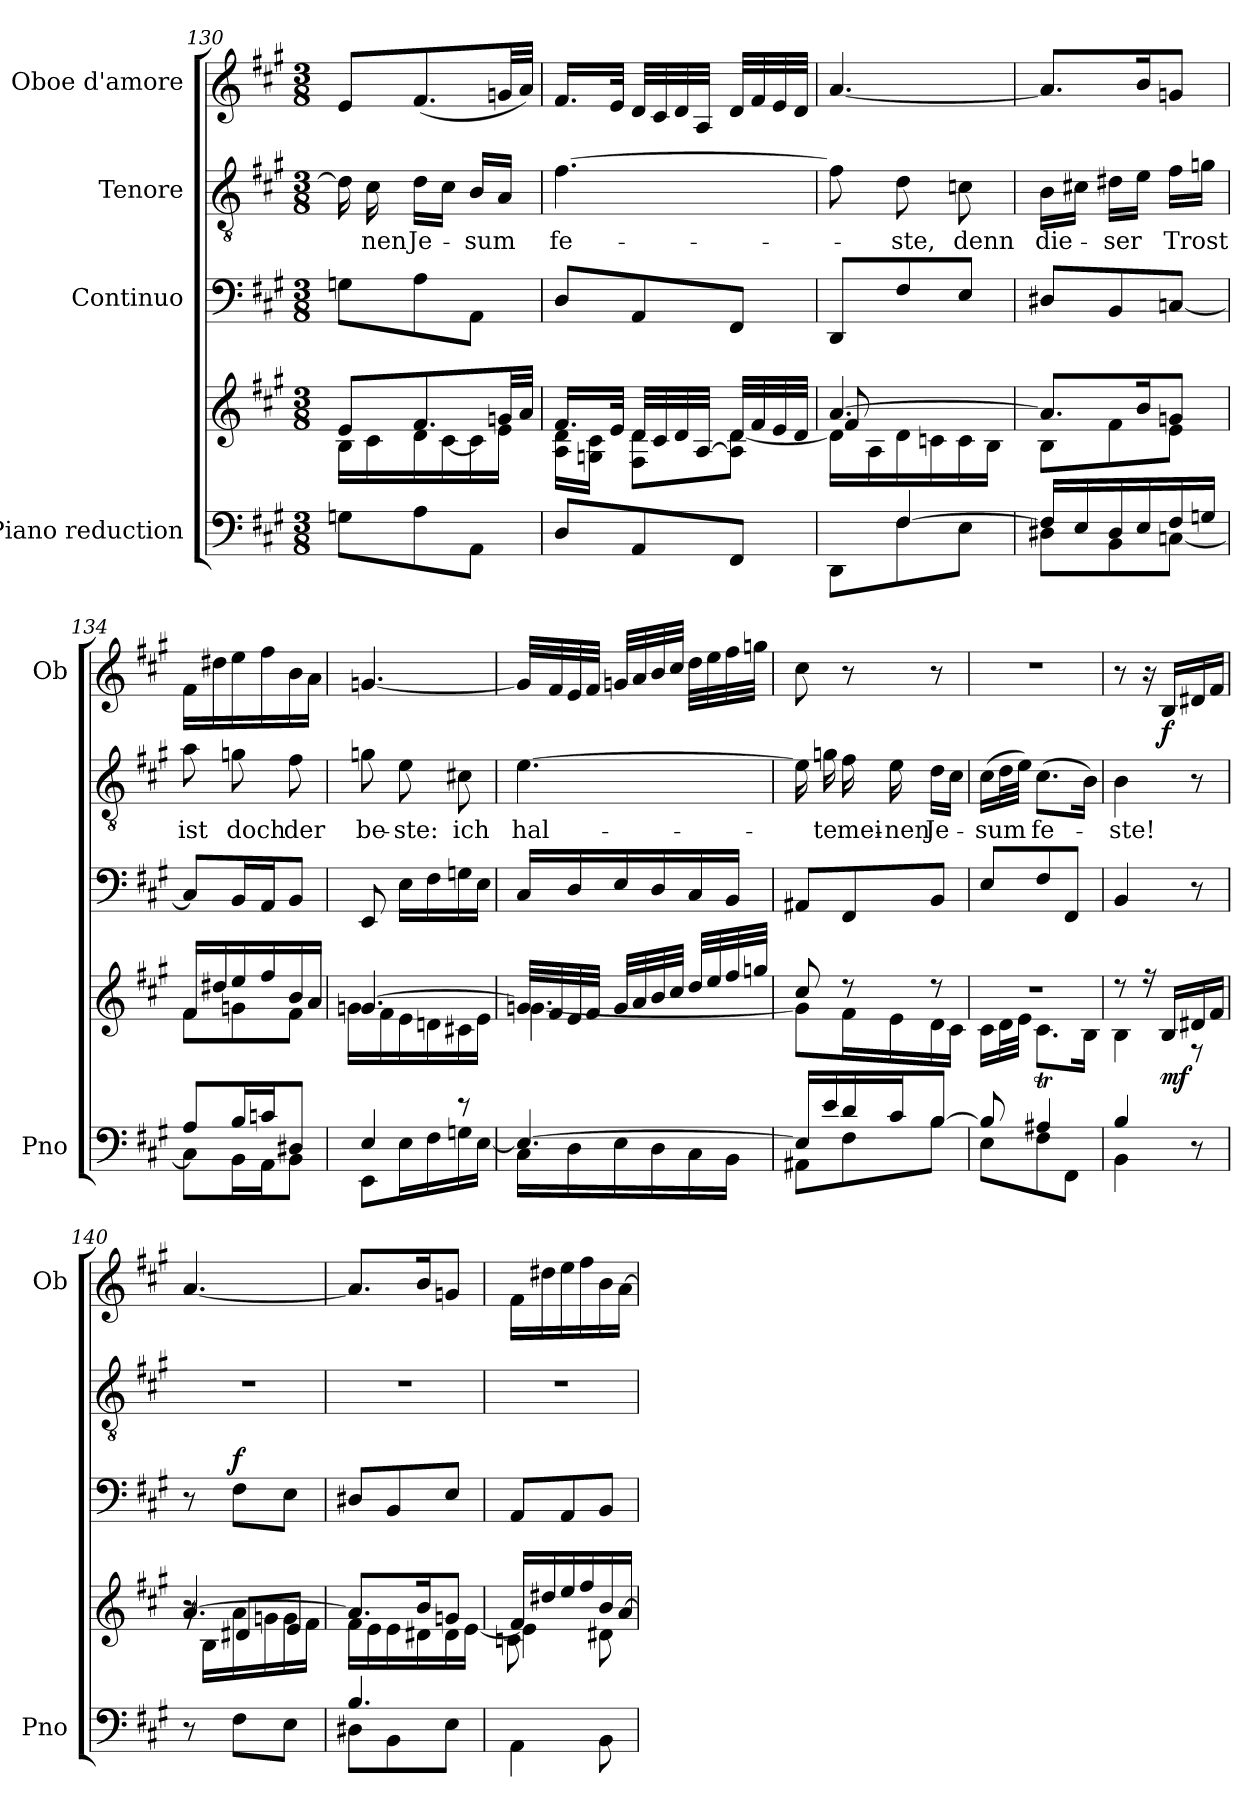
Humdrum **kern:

**kern	**kern	**dynam	**kern	**dynam	**kern	**text	**kern	**dynam
*part4	*part4	*part4	*part3	*part3	*part2	*part2	*part1	*part1
*staff5	*staff4	*staff4/5	*staff3	*staff3	*staff2	*staff2	*staff1	*staff1
*I"Piano reduction	*	*	*I"Continuo	*	*I"Tenore	*	*I"Oboe d'amore	*
*I'Pno	*	*	*	*	*	*	*I'Ob	*
*clefF4	*clefG2	*	*clefF4	*	*clefGv2	*	*clefG2	*
*k[f#c#g#]	*k[f#c#g#]	*	*k[f#c#g#]	*	*k[f#c#g#]	*	*k[f#c#g#]	*
*M3/8	*M3/8	*	*M3/8	*	*M3/8	*	*M3/8	*
=130	=130	=130	=130	=130	=130	=130	=130	=130
*	*^	*	*	*	*	*	*	*
8Gn\L	8e/L	16B\LL	.	8Gn\L	.	16d\]	.	8e/L	.
!	!	!	!	!	!	!	!LO:LY:b	!	!
.	.	16c#\	.	.	.	16c#\	-nen	.	.
!	!	!	!	!	!	!	!LO:LY:b	!	!
8A\	8.f#/	16d\	.	8A\	.	16d\LL	Je-	(8.f#/	.
.	.	[16c#\	.	.	.	16c#\JJ	.	.	.
!	!	!	!	!	!	!	!LO:LY:b	!	!
8AA\J	.	16c#\]	.	8AA\J	.	16B/LL	-sum	.	.
.	32gn/LL	16e\JJ	.	.	.	16A/JJ	.	32gn/LL	.
.	32a/JJJ	.	.	.	.	.	.	32a/JJJ)	.
=131	=131	=131	=131	=131	=131	=131	=131	=131	=131
!	!	!	!	!	!	!	!LO:LY:b	!	!
8D/L	16.f#/LL	16A\ 16d\LL	.	8D/L	.	[4.f#\	fe-	16.f#/LL	.
.	.	16Gn\ 16c#\JJ	.	.	.	.	.	.	.
.	32e/JJk	.	.	.	.	.	.	32e/JJk	.
8AA/	32d/LLL	8F#\ 8d\L	.	8AA/	.	.	.	32d/LLL	.
.	32c#/	.	.	.	.	.	.	32c#/	.
.	32d/	.	.	.	.	.	.	32d/	.
.	[<32A/JJJ	.	.	.	.	.	.	32A/JJJ	.
8FF#/J	32d/LLL	8A\] [8d\J	.	8FF#/J	.	.	.	32d/LLL	.
.	32f#/	.	.	.	.	.	.	32f#/	.
.	32e/	.	.	.	.	.	.	32e/	.
.	32d/JJJ	.	.	.	.	.	.	32d/JJJ	.
=132	=132	=132	=132	=132	=132	=132	=132	=132	=132
*^	*	*^	*	*	*	*	*	*	*
8ryy	8DD\L	[4.a/	16d\LL]	8f#/	.	8DD/L	.	8f#\]	.	[4.a/	.
.	.	.	16A\	.	.	.	.	.	.	.	.
!	!	!	!	!	!	!	!	!	!LO:LY:b	!	!
[4F#/	8F#\	.	16d\	4ryy	.	8F#/	.	8d\	-ste,	.	.
.	.	.	16cn\	.	.	.	.	.	.	.	.
!	!	!	!	!	!	!	!	!	!LO:LY:b	!	!
.	8E\J	.	16c\	.	.	8E/J	.	8cn\	denn	.	.
.	.	.	16B\JJ	.	.	.	.	.	.	.	.
*	*	*	*v	*v	*	*	*	*	*	*	*
=133	=133	=133	=133	=133	=133	=133	=133	=133	=133	=133
!	!	!	!	!	!	!	!	!LO:LY:b	!	!
16F#/LL]	8D#X\L	8.a/L]	8B\L	.	8D#X/L	.	16B\LL	die-	8.a/L]	.
16E/	.	.	.	.	.	.	16c#X\JJ	.	.	.
!	!	!	!	!	!	!	!	!LO:LY:b	!	!
16D#/	8BB\	.	8f#\	.	8BB/	.	16d#X\LL	-ser	.	.
16E/	.	16b/K	.	.	.	.	16e\JJ	.	16b/K	.
!	!	!	!	!	!	!	!	!LO:LY:b	!	!
16F#/	[8Cn\J	8gn/J	8e\J	.	[8Cn/J	.	16f#\LL	Trost	8gn/J	.
16Gn/JJ	.	.	.	.	.	.	16gn\JJ	.	.	.
=134	=134	=134	=134	=134	=134	=134	=134	=134	=134	=134
!	!	!	!	!	!	!	!	!LO:LY:b	!	!
8A/L	8C\L]	16f#/LL	8f#\L	.	8C/L]	.	8a\	ist	16f#\LL	.
.	.	16dd#X/	.	.	.	.	.	.	16dd#X\	.
!	!	!	!	!	!	!	!	!LO:LY:b	!	!
16B/L	16BB\L	16ee/	8gn\	.	16BB/L	.	8gn\	doch	16ee\	.
16cn/J	16AA\J	16ff#/	.	.	16AA/J	.	.	.	16ff#\	.
!	!	!	!	!	!	!	!	!LO:LY:b	!	!
8D#X/J	8BB\J	16b/	8f#\J	.	8BB/J	.	8f#\	der	16b\	.
.	.	16a/JJ	.	.	.	.	.	.	16a\JJ	.
=135	=135	=135	=135	=135	=135	=135	=135	=135	=135	=135
!	!	!	!	!	!	!	!	!LO:LY:b	!	!
4E/	8EE\L	[4.gn/	16g\LL	.	8EE/	.	8gn\	be-	[4.gn/	.
.	.	.	16f#\	.	.	.	.	.	.	.
!	!	!	!	!	!	!	!	!LO:LY:b	!	!
.	16E\L	.	16e\	.	16E\LL	.	8e\	-ste:	.	.
.	16F#\	.	16dn\	.	16F#\	.	.	.	.	.
!	!	!	!	!	!	!	!	!LO:LY:b	!	!
8r	16Gn\	.	16c#X\	.	16Gn\	.	8c#X\	ich	.	.
.	[>16E\JJ	.	16e\JJ	.	16E\JJ	.	.	.	.	.
!!LO:PB:g=z
=136	=136	=136	=136	=136	=136	=136	=136	=136	=136	=136
!	!	!	!	!	!	!	!	!LO:LY:b	!	!
4.E/_	16C#\LL	32g/LLL]	[4.gn\	.	16C#/LL	.	[4.e\	hal-	32g/LLL]	.
.	.	32f#/	.	.	.	.	.	.	32f#/	.
.	16D\	32e/	.	.	16D/	.	.	.	32e/	.
.	.	32f#/JJJ	.	.	.	.	.	.	32f#/JJJ	.
.	16E\	32g/LLL	.	.	16E/	.	.	.	32gn/LLL	.
.	.	32a/	.	.	.	.	.	.	32a/	.
.	16D\	32b/	.	.	16D/	.	.	.	32b/	.
.	.	32cc#/JJJ	.	.	.	.	.	.	32cc#/JJJ	.
.	16C#\	32dd/LLL	.	.	16C#/	.	.	.	32dd\LLL	.
.	.	32ee/	.	.	.	.	.	.	32ee\	.
.	16BB\JJ	32ff#/	.	.	16BB/JJ	.	.	.	32ff#\	.
.	.	32ggn/JJJ	.	.	.	.	.	.	32ggn\JJJ	.
=137	=137	=137	=137	=137	=137	=137	=137	=137	=137	=137
16E/LL]	8AA#X\L	8cc#/	8g\L]	.	8AA#X/L	.	16e\]	.	8cc#\	.
!	!	!	!	!	!	!	!	!LO:LY:b	!	!
16e/	.	.	.	.	.	.	16gn\	-te	.	.
!	!	!	!	!	!	!	!	!LO:LY:b	!	!
16d/	8F#\	8r	16f#\L	.	8FF#/	.	16f#\	mei-	8r	.
!	!	!	!	!	!	!	!	!LO:LY:b	!	!
16c#/J	.	.	16e\	.	.	.	16e\	-nen	.	.
!	!	!	!	!	!	!	!	!LO:LY:b	!	!
[8B/J	8B\J	8r	16d\	.	8BB/J	.	16d\LL	Je-	8r	.
.	.	.	16c#\JJ	.	.	.	16c#\JJ	.	.	.
=138	=138	=138	=138	=138	=138	=138	=138	=138	=138	=138
!	!	!	!	!	!	!	!	!LO:LY:b	!	!
8B/]	8E\L	4.r	16c#\LL	.	8E/L	.	(16c#\LL	-sum	4.r	.
.	.	.	32d\L	.	.	.	32d\L	.	.	.
.	.	.	32e\JJJ	.	.	.	32e\JJJ)	.	.	.
!	!	!	!	!	!	!	!	!LO:LY:b	!	!
4A#X/	8F#\	.	8.c#t\L	.	8F#/	.	(8.c#\L	fe-	.	.
.	8FF#\J	.	.	.	8FF#/J	.	.	.	.	.
.	.	.	16B\Jk	.	.	.	16B\Jk)	.	.	.
=139	=139	=139	=139	=139	=139	=139	=139	=139	=139	=139
!	!	!	!	!	!	!	!	!LO:LY:b	!	!
4B/	4BB\	8r	4B\	.	4BB/	.	4B\	-ste!	8r	.
.	.	16r	.	.	.	.	.	.	16r	.
!	!	!	!	!LO:DY:b	!	!	!	!	!	!LO:DY:b
.	.	16B/LL	.	mf	.	.	.	.	16B/LL	f
8r	8ryy	16d#X/	8r	.	8r	.	8r	.	16d#X/	.
.	.	16f#/JJ	.	.	.	.	.	.	16f#/JJ	.
*v	*v	*	*	*	*	*	*	*	*	*
=140	=140	=140	=140	=140	=140	=140	=140	=140	=140
*	*	*^	*	*	*	*	*	*	*
8r	[4.a/	16r	8r	.	8r	.	4.r	.	[4.a/	.
.	.	16B\LL	.	.	.	.	.	.	.	.
!	!	!	!	!	!	!LO:DY:a	!	!	!	!
8F#\L	.	16a\	8d#X/L	.	8F#\L	f	.	.	.	.
.	.	16gn\	.	.	.	.	.	.	.	.
8E\J	.	16g\	8e/J	.	8E\J	.	.	.	.	.
.	.	16f#\JJ	.	.	.	.	.	.	.	.
*	*	*v	*v	*	*	*	*	*	*	*
=141	=141	=141	=141	=141	=141	=141	=141	=141	=141
*^	*	*	*	*	*	*	*	*	*
4.B/	8D#X\L	8.a/L]	16f#\LL	.	8D#X/L	.	4.r	.	8.a/L]	.
.	.	.	16e\	.	.	.	.	.	.	.
.	8BB\	.	16e\	.	8BB/	.	.	.	.	.
.	.	16b/K	16d#X\	.	.	.	.	.	16b/K	.
.	8E\J	8gn/J	16d#\	.	8E/J	.	.	.	8gn/J	.
.	.	.	[16e\JJ	.	.	.	.	.	.	.
=142	=142	=142	=142	=142	=142	=142	=142	=142	=142	=142
*	*	*	*^	*	*	*	*	*	*	*
8ryy	4AA\	16f#/LL	4e\]	8cn\L	.	8AA/L	.	4.r	.	16f#\LL	.
.	.	16dd#X/	.	.	.	.	.	.	.	16dd#X\	.
8F#/	.	16ee/	.	4ryy	.	8AA/	.	.	.	16ee\	.
.	.	16ff#/	.	.	.	.	.	.	.	16ff#\	.
8B/J	8BB\	16b/	8d#X\	.	.	8BB/J	.	.	.	16b\	.
.	.	[16a/JJ	.	.	.	.	.	.	.	[16a\JJ	.
*v	*v	*	*	*	*	*	*	*	*	*	*
*	*v	*v	*v	*	*	*	*	*	*	*
=	=	=	=	=	=	=	=	=
*-	*-	*-	*-	*-	*-	*-	*-	*-
